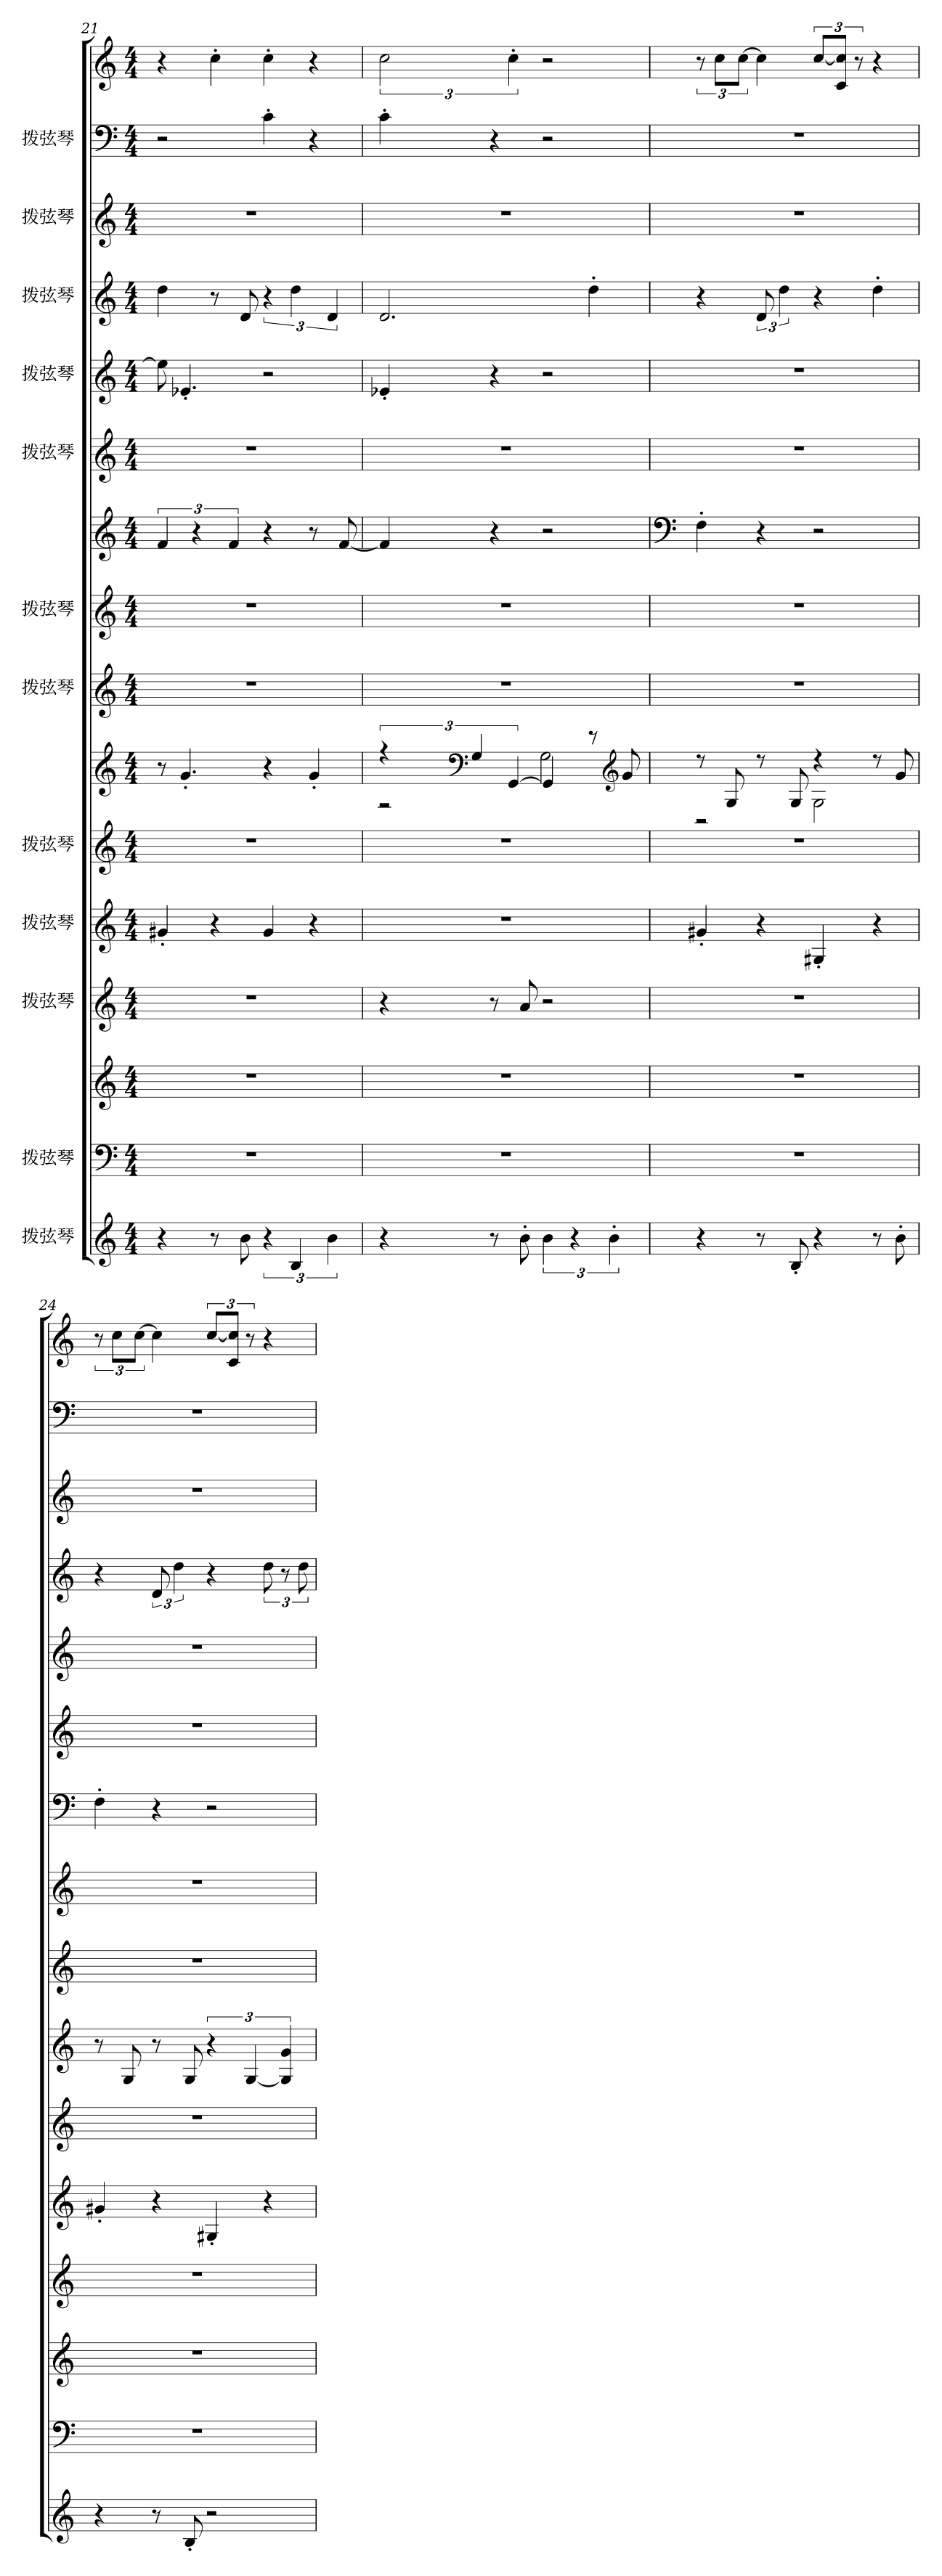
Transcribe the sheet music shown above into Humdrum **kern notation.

**kern	**kern	**kern	**kern	**kern	**kern	**kern	**kern	**kern	**kern	**kern	**kern	**kern	**kern	**kern	**kern
*part12	*part11	*part11	*part10	*part9	*part8	*part8	*part7	*part6	*part6	*part5	*part4	*part3	*part2	*part1	*part1
*staff16	*staff15	*staff14	*staff13	*staff12	*staff11	*staff10	*staff9	*staff8	*staff7	*staff6	*staff5	*staff4	*staff3	*staff2	*staff1
*I"拨弦琴	*I"拨弦琴	*	*I"拨弦琴	*I"拨弦琴	*I"拨弦琴	*	*I"拨弦琴	*I"拨弦琴	*	*I"拨弦琴	*I"拨弦琴	*I"拨弦琴	*I"拨弦琴	*I"拨弦琴	*
*clefG2	*clefF4	*clefG2	*clefG2	*clefG2	*clefG2	*clefG2	*clefG2	*clefG2	*clefG2	*clefG2	*clefG2	*clefG2	*clefG2	*clefF4	*clefG2
*k[]	*k[]	*k[]	*k[]	*k[]	*k[]	*k[]	*k[]	*k[]	*k[]	*k[]	*k[]	*k[]	*k[]	*k[]	*k[]
*M4/4	*M4/4	*M4/4	*M4/4	*M4/4	*M4/4	*M4/4	*M4/4	*M4/4	*M4/4	*M4/4	*M4/4	*M4/4	*M4/4	*M4/4	*M4/4
=21	=21	=21	=21	=21	=21	=21	=21	=21	=21	=21	=21	=21	=21	=21	=21
4r	1r	1r	1r	4g#X'/	1r	8r	1r	1r	6f/	1r	8ee-\]	4dd\	1r	2r	4r
.	.	.	.	.	.	4.g'/	.	.	.	.	4.e-X'/	.	.	.	.
.	.	.	.	.	.	.	.	.	6r	.	.	.	.	.	.
8r	.	.	.	4r	.	.	.	.	.	.	.	8r	.	.	4cc'\
.	.	.	.	.	.	.	.	.	6f/	.	.	.	.	.	.
8b\	.	.	.	.	.	.	.	.	.	.	.	8d/	.	.	.
6r	.	.	.	4g#/	.	4r	.	.	4r	.	2r	6r	.	4c'\	4cc'\
6B/	.	.	.	.	.	.	.	.	.	.	.	6dd\	.	.	.
.	.	.	.	4r	.	4g'/	.	.	8r	.	.	.	.	4r	4r
6b\	.	.	.	.	.	.	.	.	.	.	.	6d/	.	.	.
.	.	.	.	.	.	.	.	.	[8f/	.	.	.	.	.	.
=22	=22	=22	=22	=22	=22	=22	=22	=22	=22	=22	=22	=22	=22	=22	=22
*	*	*	*	*	*	*^	*	*	*	*	*	*	*	*	*
4r	1r	1r	4r	1r	1r	6r	2r	1r	1r	4f/]	1r	4e-X'/	2.d/	1r	4c'\	3cc\
*	*	*	*	*	*	*clefF4	*	*	*	*	*	*	*	*	*	*
.	.	.	.	.	.	6G/	.	.	.	.	.	.	.	.	.	.
8r	.	.	8r	.	.	.	.	.	.	4r	.	4r	.	.	4r	.
.	.	.	.	.	.	[6GG/	.	.	.	.	.	.	.	.	.	6cc'\
8b'\	.	.	8a/	.	.	.	.	.	.	.	.	.	.	.	.	.
6b\	.	.	2r	.	.	4GG/]	2G\	.	.	2r	.	2r	.	.	2r	2r
6r	.	.	.	.	.	.	.	.	.	.	.	.	.	.	.	.
.	.	.	.	.	.	8r	.	.	.	.	.	.	4dd'\	.	.	.
6b'\	.	.	.	.	.	.	.	.	.	.	.	.	.	.	.	.
*	*	*	*	*	*	*clefG2	*	*	*	*	*	*	*	*	*	*
.	.	.	.	.	.	8g/	.	.	.	.	.	.	.	.	.	.
!!LO:PB:g=z
=23	=23	=23	=23	=23	=23	=23	=23	=23	=23	=23	=23	=23	=23	=23	=23	=23
*	*	*	*	*	*	*	*	*	*	*clefF4	*	*	*	*	*	*
4r	1r	1r	1r	4g#X'/	1r	8r	2r	1r	1r	4F'\	1r	1r	4r	1r	1r	12r
.	.	.	.	.	.	.	.	.	.	.	.	.	.	.	.	12cc\L
.	.	.	.	.	.	8G/	.	.	.	.	.	.	.	.	.	.
.	.	.	.	.	.	.	.	.	.	.	.	.	.	.	.	[12cc\J
8r	.	.	.	4r	.	8r	.	.	.	4r	.	.	12d/	.	.	4cc\]
.	.	.	.	.	.	.	.	.	.	.	.	.	6dd\	.	.	.
8B'/	.	.	.	.	.	8G/	.	.	.	.	.	.	.	.	.	.
4r	.	.	.	4G#X'/	.	4r	2G\	.	.	2r	.	.	4r	.	.	[12cc/L
.	.	.	.	.	.	.	.	.	.	.	.	.	.	.	.	12c/ 12cc/]J
.	.	.	.	.	.	.	.	.	.	.	.	.	.	.	.	12r
8r	.	.	.	4r	.	8r	.	.	.	.	.	.	4dd'\	.	.	4r
8b'\	.	.	.	.	.	8g/	.	.	.	.	.	.	.	.	.	.
*	*	*	*	*	*	*v	*v	*	*	*	*	*	*	*	*	*
=24	=24	=24	=24	=24	=24	=24	=24	=24	=24	=24	=24	=24	=24	=24	=24
4r	1r	1r	1r	4g#X'/	1r	8r	1r	1r	4F'\	1r	1r	4r	1r	1r	12r
.	.	.	.	.	.	.	.	.	.	.	.	.	.	.	12cc\L
.	.	.	.	.	.	8G/	.	.	.	.	.	.	.	.	.
.	.	.	.	.	.	.	.	.	.	.	.	.	.	.	[12cc\J
8r	.	.	.	4r	.	8r	.	.	4r	.	.	12d/	.	.	4cc\]
.	.	.	.	.	.	.	.	.	.	.	.	6dd\	.	.	.
8B'/	.	.	.	.	.	8G/	.	.	.	.	.	.	.	.	.
2r	.	.	.	4G#X'/	.	6r	.	.	2r	.	.	4r	.	.	[12cc/L
.	.	.	.	.	.	.	.	.	.	.	.	.	.	.	12c/ 12cc/]J
.	.	.	.	.	.	[6G/	.	.	.	.	.	.	.	.	12r
.	.	.	.	4r	.	.	.	.	.	.	.	12dd\	.	.	4r
.	.	.	.	.	.	6G/] 6g/	.	.	.	.	.	12r	.	.	.
.	.	.	.	.	.	.	.	.	.	.	.	12dd\	.	.	.
=	=	=	=	=	=	=	=	=	=	=	=	=	=	=	=
*-	*-	*-	*-	*-	*-	*-	*-	*-	*-	*-	*-	*-	*-	*-	*-
